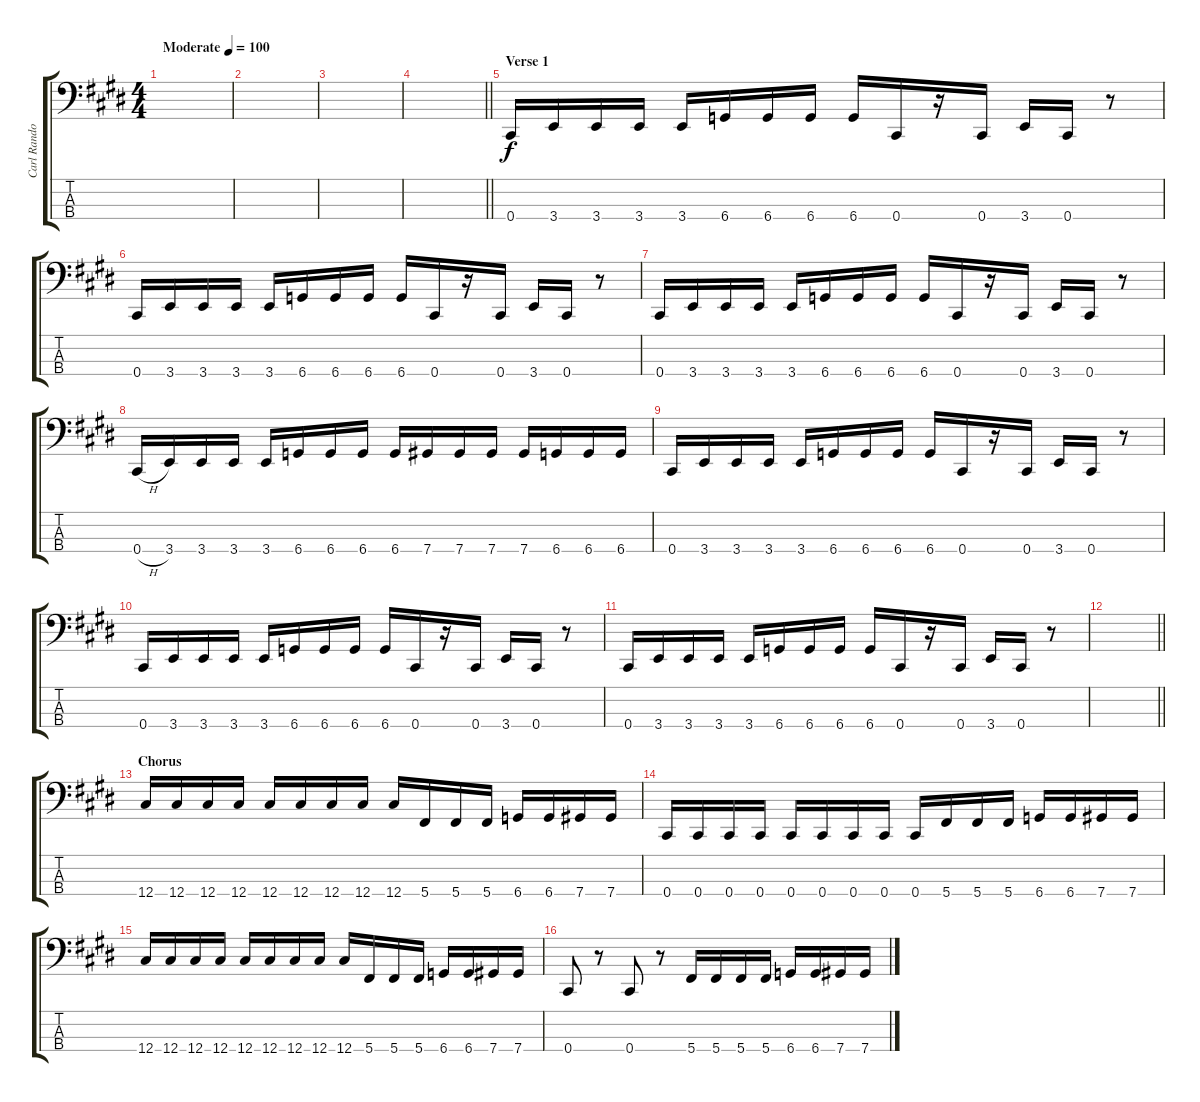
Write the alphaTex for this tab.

\track ("Carl Randolph" "Carl Rando") {instrument electricbasspick}
\staff {score tabs}
\tuning (Gb2 Db2 Ab1 Db1) {hide}
\ts (4 4)
\tempo (100 "Moderate")
\clef f4
\ks c#minor
|
|
|
\barLineRight lightlight
|
\section ("" "Verse 1")
0.4.16 3.4.16 3.4.16 3.4.16 3.4.16 6.4.16 6.4.16 6.4.16 6.4.16 0.4.16 r.16 0.4.16 3.4.16 0.4.16 r.8 |
0.4.16 3.4.16 3.4.16 3.4.16 3.4.16 6.4.16 6.4.16 6.4.16 6.4.16 0.4.16 r.16 0.4.16 3.4.16 0.4.16 r.8 |
0.4.16 3.4.16 3.4.16 3.4.16 3.4.16 6.4.16 6.4.16 6.4.16 6.4.16 0.4.16 r.16 0.4.16 3.4.16 0.4.16 r.8 |
0.4{h}.16 3.4.16 3.4.16 3.4.16 3.4.16 6.4.16 6.4.16 6.4.16 6.4.16 7.4.16 7.4.16 7.4.16 7.4.16 6.4.16 6.4.16 6.4.16 |
0.4.16 3.4.16 3.4.16 3.4.16 3.4.16 6.4.16 6.4.16 6.4.16 6.4.16 0.4.16 r.16 0.4.16 3.4.16 0.4.16 r.8 |
0.4.16 3.4.16 3.4.16 3.4.16 3.4.16 6.4.16 6.4.16 6.4.16 6.4.16 0.4.16 r.16 0.4.16 3.4.16 0.4.16 r.8 |
0.4.16 3.4.16 3.4.16 3.4.16 3.4.16 6.4.16 6.4.16 6.4.16 6.4.16 0.4.16 r.16 0.4.16 3.4.16 0.4.16 r.8 |
\barLineRight lightlight
|
\section ("" "Chorus")
12.4.16 12.4.16 12.4.16 12.4.16 12.4.16 12.4.16 12.4.16 12.4.16 12.4.16 5.4.16 5.4.16 5.4.16 6.4.16 6.4.16 7.4.16 7.4.16 |
0.4.16 0.4.16 0.4.16 0.4.16 0.4.16 0.4.16 0.4.16 0.4.16 0.4.16 5.4.16 5.4.16 5.4.16 6.4.16 6.4.16 7.4.16 7.4.16 |
12.4.16 12.4.16 12.4.16 12.4.16 12.4.16 12.4.16 12.4.16 12.4.16 12.4.16 5.4.16 5.4.16 5.4.16 6.4.16 6.4.16 7.4.16 7.4.16 |
0.4.8 r.8 0.4.8 r.8 5.4.16 5.4.16 5.4.16 5.4.16 6.4.16 6.4.16 7.4.16 7.4.16
